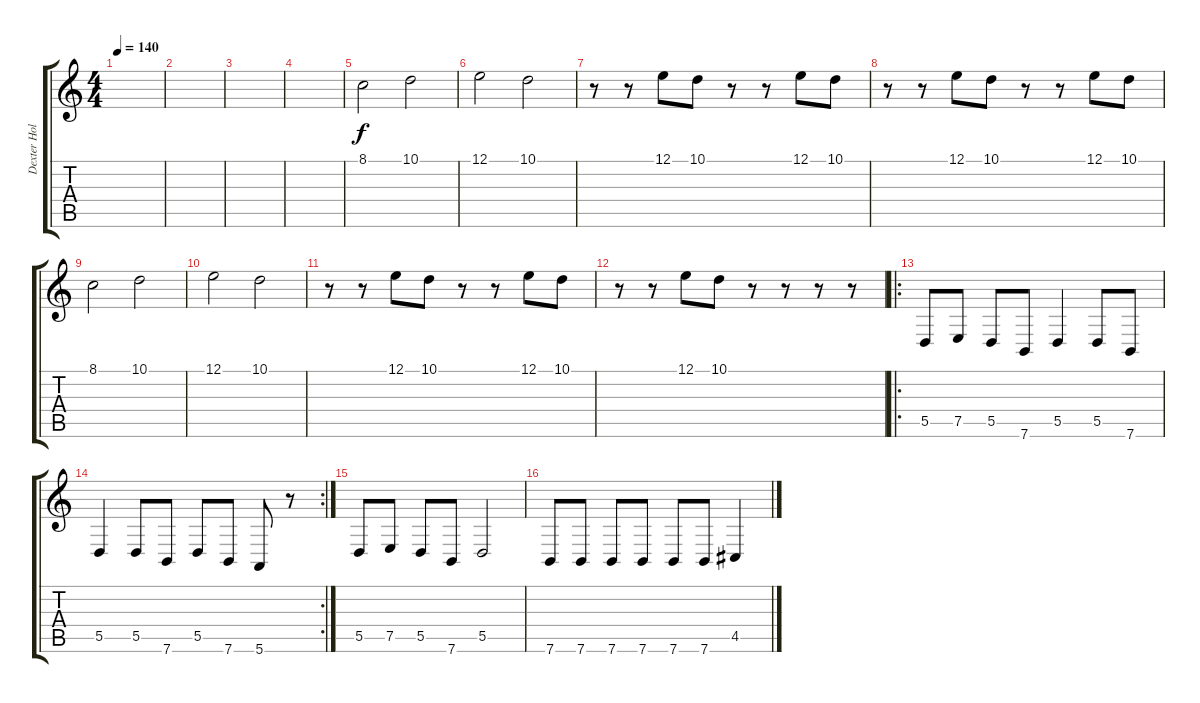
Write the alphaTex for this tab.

\track ("Dexter Holland - Vocais" "Dexter Hol") {instrument trumpet}
\staff {score tabs}
\tuning (E4 B3 G3 D3 A2 E2) {hide}
\ts (4 4)
\tempo 140
\clef g2
\ks c
|
|
|
|
8.1.2 10.1.2 |
12.1.2 10.1.2 |
r.8 r.8 12.1.8 10.1.8 r.8 r.8 12.1.8 10.1.8 |
r.8 r.8 12.1.8 10.1.8 r.8 r.8 12.1.8 10.1.8 |
8.1.2 10.1.2 |
12.1.2 10.1.2 |
r.8 r.8 12.1.8 10.1.8 r.8 r.8 12.1.8 10.1.8 |
r.8 r.8 12.1.8 10.1.8 r.8 r.8 r.8 r.8 |
\ro
5.5.8{volume 10} 7.5.8 5.5.8 7.6.8 5.5.4 5.5.8 7.6.8 |
\rc 2
5.5.4 5.5.8 7.6.8 5.5.8 7.6.8 5.6.8 r.8 |
5.5.8 7.5.8 5.5.8 7.6.8 5.5.2 |
7.6.8 7.6.8 7.6.8 7.6.8 7.6.8 7.6.8 4.5.4
